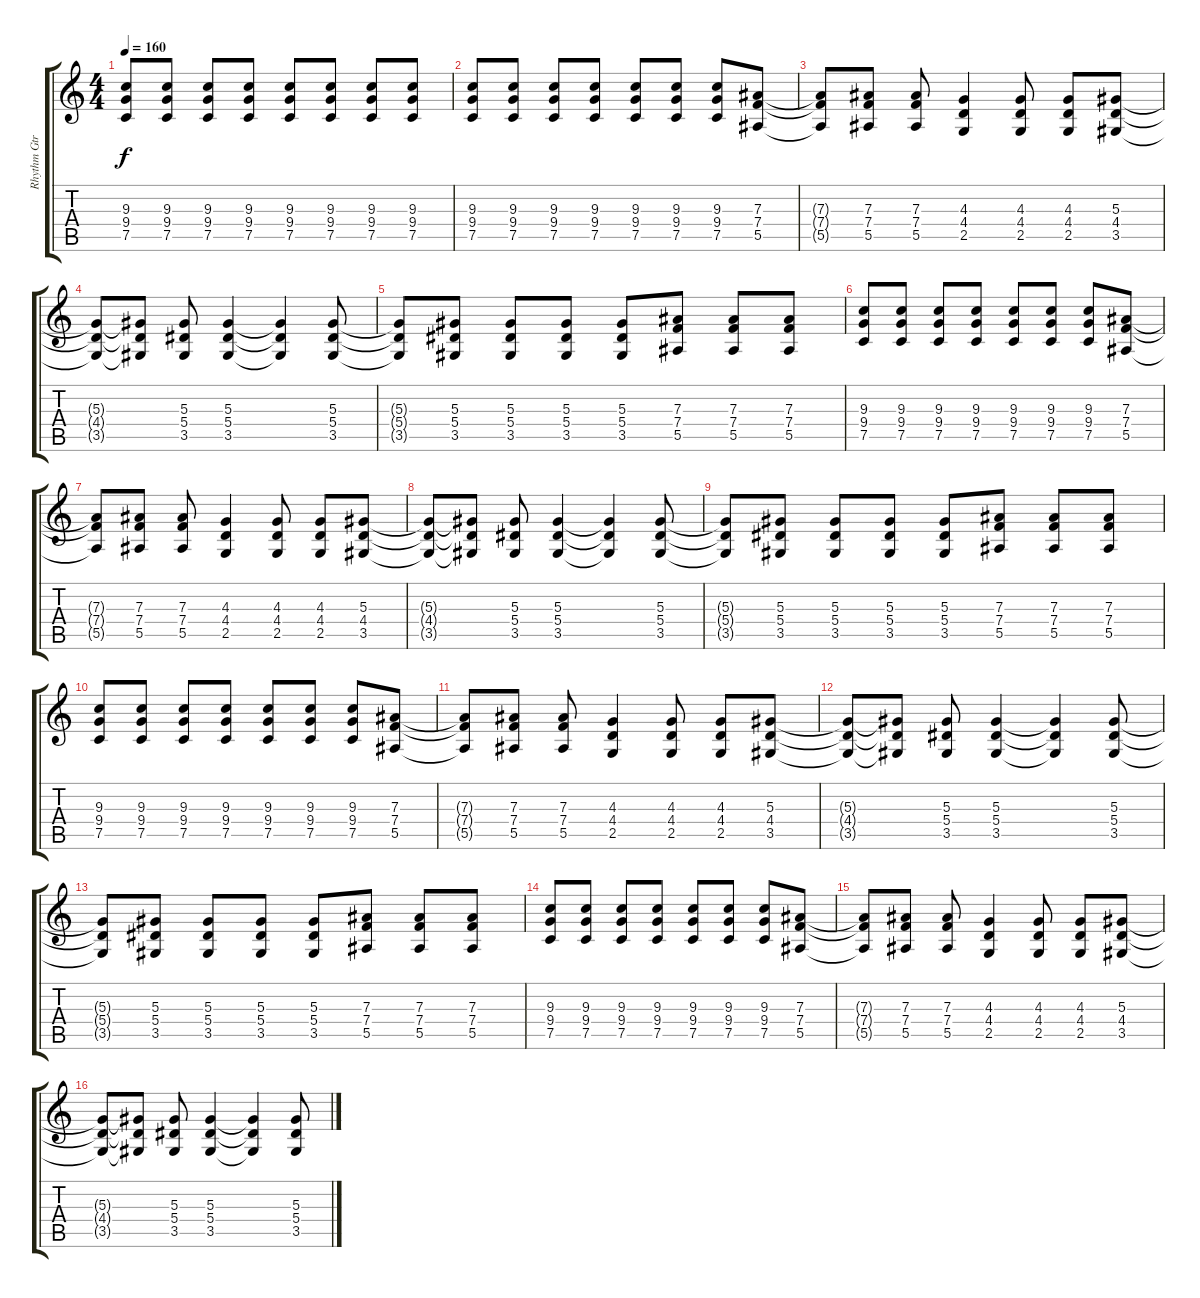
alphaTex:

\track ("Rhythm Gtr" "Rhythm Gtr") {instrument distortionguitar}
\staff {score tabs}
\tuning (C4 G3 Eb3 Bb2 F2 C2) {hide}
\ts (4 4)
\tempo 160
\clef g2
\ks c
(9.3 9.4 7.5).8{dy f} (9.3 9.4 7.5).8 (9.3 9.4 7.5).8 (9.3 9.4 7.5).8 (9.3 9.4 7.5).8 (9.3 9.4 7.5).8 (9.3 9.4 7.5).8 (9.3 9.4 7.5).8 |
(9.3 9.4 7.5).8 (9.3 9.4 7.5).8 (9.3 9.4 7.5).8 (9.3 9.4 7.5).8 (9.3 9.4 7.5).8 (9.3 9.4 7.5).8 (9.3 9.4 7.5).8 (7.3 7.4 5.5).8 |
(7.3{t} 7.4{t} 5.5{t}).8 (7.3 7.4 5.5).8 (7.3 7.4 5.5).8 (4.3 4.4 2.5).4 (4.3 4.4 2.5).8 (4.3 4.4 2.5).8 (5.3 4.4 3.5).8 |
(5.3{t} 4.4{t} 3.5{t}).8 (5.3{t} 4.4{t} 3.5{t}).8 (5.3 5.4 3.5).8 (5.3 5.4 3.5).4 (5.3{t} 5.4{t} 3.5{t}).4 (5.3 5.4 3.5).8 |
(5.3{t} 5.4{t} 3.5{t}).8 (5.3 5.4 3.5).8 (5.3 5.4 3.5).8 (5.3 5.4 3.5).8 (5.3 5.4 3.5).8 (7.3 7.4 5.5).8 (7.3 7.4 5.5).8 (7.3 7.4 5.5).8 |
(9.3 9.4 7.5).8 (9.3 9.4 7.5).8 (9.3 9.4 7.5).8 (9.3 9.4 7.5).8 (9.3 9.4 7.5).8 (9.3 9.4 7.5).8 (9.3 9.4 7.5).8 (7.3 7.4 5.5).8 |
(7.3{t} 7.4{t} 5.5{t}).8 (7.3 7.4 5.5).8 (7.3 7.4 5.5).8 (4.3 4.4 2.5).4 (4.3 4.4 2.5).8 (4.3 4.4 2.5).8 (5.3 4.4 3.5).8 |
(5.3{t} 4.4{t} 3.5{t}).8 (5.3{t} 4.4{t} 3.5{t}).8 (5.3 5.4 3.5).8 (5.3 5.4 3.5).4 (5.3{t} 5.4{t} 3.5{t}).4 (5.3 5.4 3.5).8 |
(5.3{t} 5.4{t} 3.5{t}).8 (5.3 5.4 3.5).8 (5.3 5.4 3.5).8 (5.3 5.4 3.5).8 (5.3 5.4 3.5).8 (7.3 7.4 5.5).8 (7.3 7.4 5.5).8 (7.3 7.4 5.5).8 |
(9.3 9.4 7.5).8 (9.3 9.4 7.5).8 (9.3 9.4 7.5).8 (9.3 9.4 7.5).8 (9.3 9.4 7.5).8 (9.3 9.4 7.5).8 (9.3 9.4 7.5).8 (7.3 7.4 5.5).8 |
(7.3{t} 7.4{t} 5.5{t}).8 (7.3 7.4 5.5).8 (7.3 7.4 5.5).8 (4.3 4.4 2.5).4 (4.3 4.4 2.5).8 (4.3 4.4 2.5).8 (5.3 4.4 3.5).8 |
(5.3{t} 4.4{t} 3.5{t}).8 (5.3{t} 4.4{t} 3.5{t}).8 (5.3 5.4 3.5).8 (5.3 5.4 3.5).4 (5.3{t} 5.4{t} 3.5{t}).4 (5.3 5.4 3.5).8 |
(5.3{t} 5.4{t} 3.5{t}).8 (5.3 5.4 3.5).8 (5.3 5.4 3.5).8 (5.3 5.4 3.5).8 (5.3 5.4 3.5).8 (7.3 7.4 5.5).8 (7.3 7.4 5.5).8 (7.3 7.4 5.5).8 |
(9.3 9.4 7.5).8 (9.3 9.4 7.5).8 (9.3 9.4 7.5).8 (9.3 9.4 7.5).8 (9.3 9.4 7.5).8 (9.3 9.4 7.5).8 (9.3 9.4 7.5).8 (7.3 7.4 5.5).8 |
(7.3{t} 7.4{t} 5.5{t}).8 (7.3 7.4 5.5).8 (7.3 7.4 5.5).8 (4.3 4.4 2.5).4 (4.3 4.4 2.5).8 (4.3 4.4 2.5).8 (5.3 4.4 3.5).8 |
(5.3{t} 4.4{t} 3.5{t}).8 (5.3{t} 4.4{t} 3.5{t}).8 (5.3 5.4 3.5).8 (5.3 5.4 3.5).4 (5.3{t} 5.4{t} 3.5{t}).4 (5.3 5.4 3.5).8
